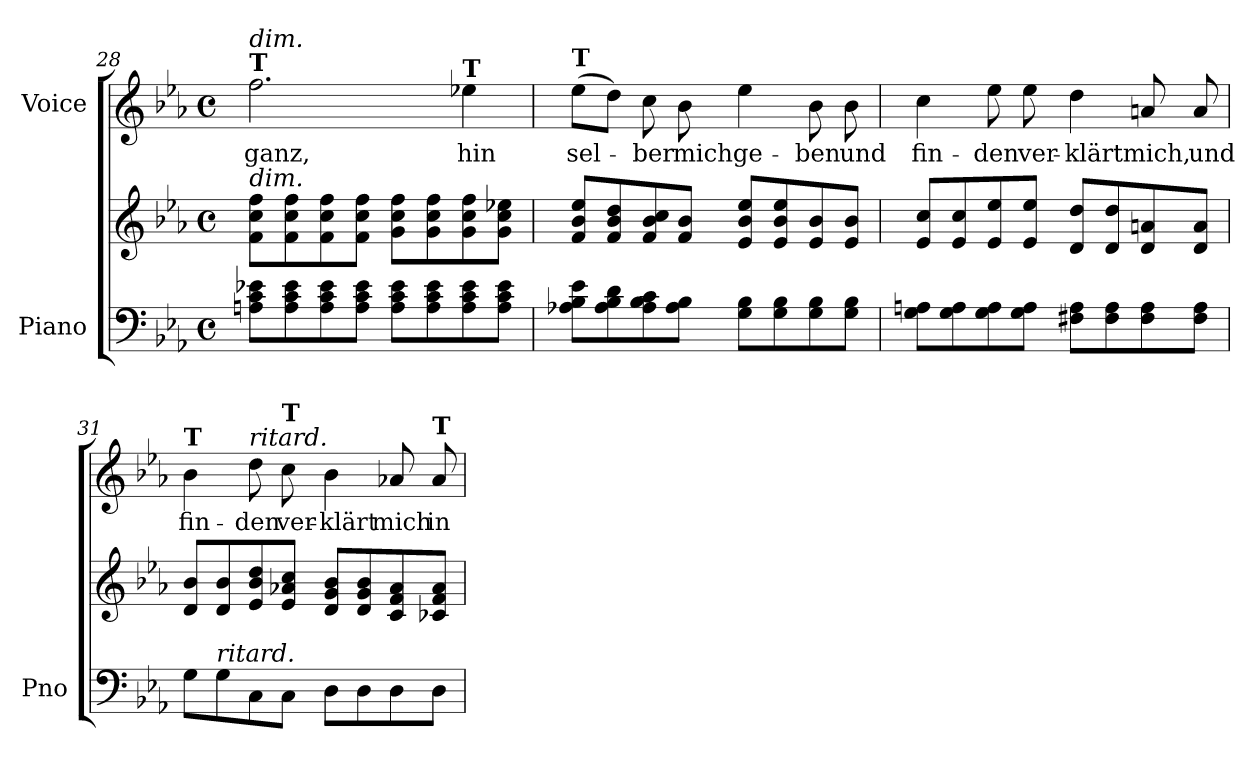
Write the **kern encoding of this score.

**kern	**kern	**kern	**text
*part2	*part2	*part1	*part1
*staff3	*staff2	*staff1	*staff1
*I"Piano	*	*I"Voice	*
*I'Pno	*	*	*
*clefF4	*clefG2	*clefG2	*
*k[b-e-a-]	*k[b-e-a-]	*k[b-e-a-]	*
*M4/4	*M4/4	*M4/4	*
*met(c)	*met(c)	*met(c)	*
=28	=28	=28	=28
!	!	!LO:TX:a:B:t=T	!
!	!	!LO:TX:a:i:t=dim.	!
!	!LO:TX:a:i:t=dim.	!	!
!	!	!	!LO:LY:b
8An\ 8c\ 8e-X\L	8f\ 8cc\ 8ff\L	2.ff\	ganz,
8A\ 8c\ 8e-\	8f\ 8cc\ 8ff\	.	.
8A\ 8c\ 8e-\	8f\ 8cc\ 8ff\	.	.
8A\ 8c\ 8e-\J	8f\ 8cc\ 8ff\J	.	.
8A\ 8c\ 8e-\L	8g\ 8cc\ 8ff\L	.	.
8A\ 8c\ 8e-\	8g\ 8cc\ 8ff\	.	.
!	!	!LO:TX:a:B:t=T	!
!	!	!	!LO:LY:b
8A\ 8c\ 8e-\	8g\ 8cc\ 8ff\	4ee-X\	hin
8A\ 8c\ 8e-\J	8g\ 8cc\ 8ee-X\J	.	.
=29	=29	=29	=29
!	!	!LO:TX:a:B:t=T	!
!	!	!	!LO:LY:b
8A-X\ 8B-\ 8e-\L	8f/ 8b-/ 8ee-/L	(>8ee-\L	sel-
8A-\ 8B-\ 8d\	8f/ 8b-/ 8dd/	8dd\J)	.
!	!	!	!LO:LY:b
8A-\ 8B-\ 8c\	8f/ 8b-/ 8cc/	8cc\	-ber
!	!	!	!LO:LY:b
8A-\ 8B-\J	8f/ 8b-/J	8b-\	mich
!	!	!	!LO:LY:b
8G\ 8B-\L	8e-/ 8b-/ 8ee-/L	4ee-\	ge-
8G\ 8B-\	8e-/ 8b-/ 8ee-/	.	.
!	!	!	!LO:LY:b
8G\ 8B-\	8e-/ 8b-/	8b-\	-ben
!	!	!	!LO:LY:b
8G\ 8B-\J	8e-/ 8b-/J	8b-\	und
=30	=30	=30	=30
!	!	!	!LO:LY:b
8G\ 8An\L	8e-/ 8cc/L	4cc\	fin-
8G\ 8A\	8e-/ 8cc/	.	.
!	!	!	!LO:LY:b
8G\ 8A\	8e-/ 8ee-/	8ee-\	-den
!	!	!	!LO:LY:b
8G\ 8A\J	8e-/ 8ee-/J	8ee-\	ver-
!	!	!	!LO:LY:b
8F#X\ 8A\L	8d/ 8dd/L	4dd\	-klärt
8F#\ 8A\	8d/ 8dd/	.	.
!	!	!	!LO:LY:b
8F#\ 8A\	8d/ 8an/	8an/	mich,
!	!	!	!LO:LY:b
8F#\ 8A\J	8d/ 8a/J	8a/	und
!!LO:LB:g=z
=31	=31	=31	=31
!	!	!LO:TX:a:B:t=T	!
!	!	!	!LO:LY:b
8G\L	8d/ 8b-/L	4b-\	fin-
!LO:TX:a:i:t=ritard.	!	!	!
8G\	8d/ 8b-/	.	.
!	!	!LO:TX:a:i:t=ritard.	!
!	!	!	!LO:LY:b
8C\	8e-/ 8b-/ 8dd/	8dd\	-den
!	!	!LO:TX:a:B:t=T	!
!	!	!	!LO:LY:b
8C\J	8e-/ 8a-X/ 8cc/J	8cc\	ver-
!	!	!	!LO:LY:b
8D\L	8d/ 8g/ 8b-/L	4b-\	-klärt
8D\	8d/ 8g/ 8b-/	.	.
!	!	!	!LO:LY:b
8D\	8c/ 8f/ 8a-/	8a-X/	mich
!	!	!LO:TX:a:B:t=T	!
!	!	!	!LO:LY:b
8D\J	8c-X/ 8f/ 8a-/J	8a-/	in
=	=	=	=
*-	*-	*-	*-
